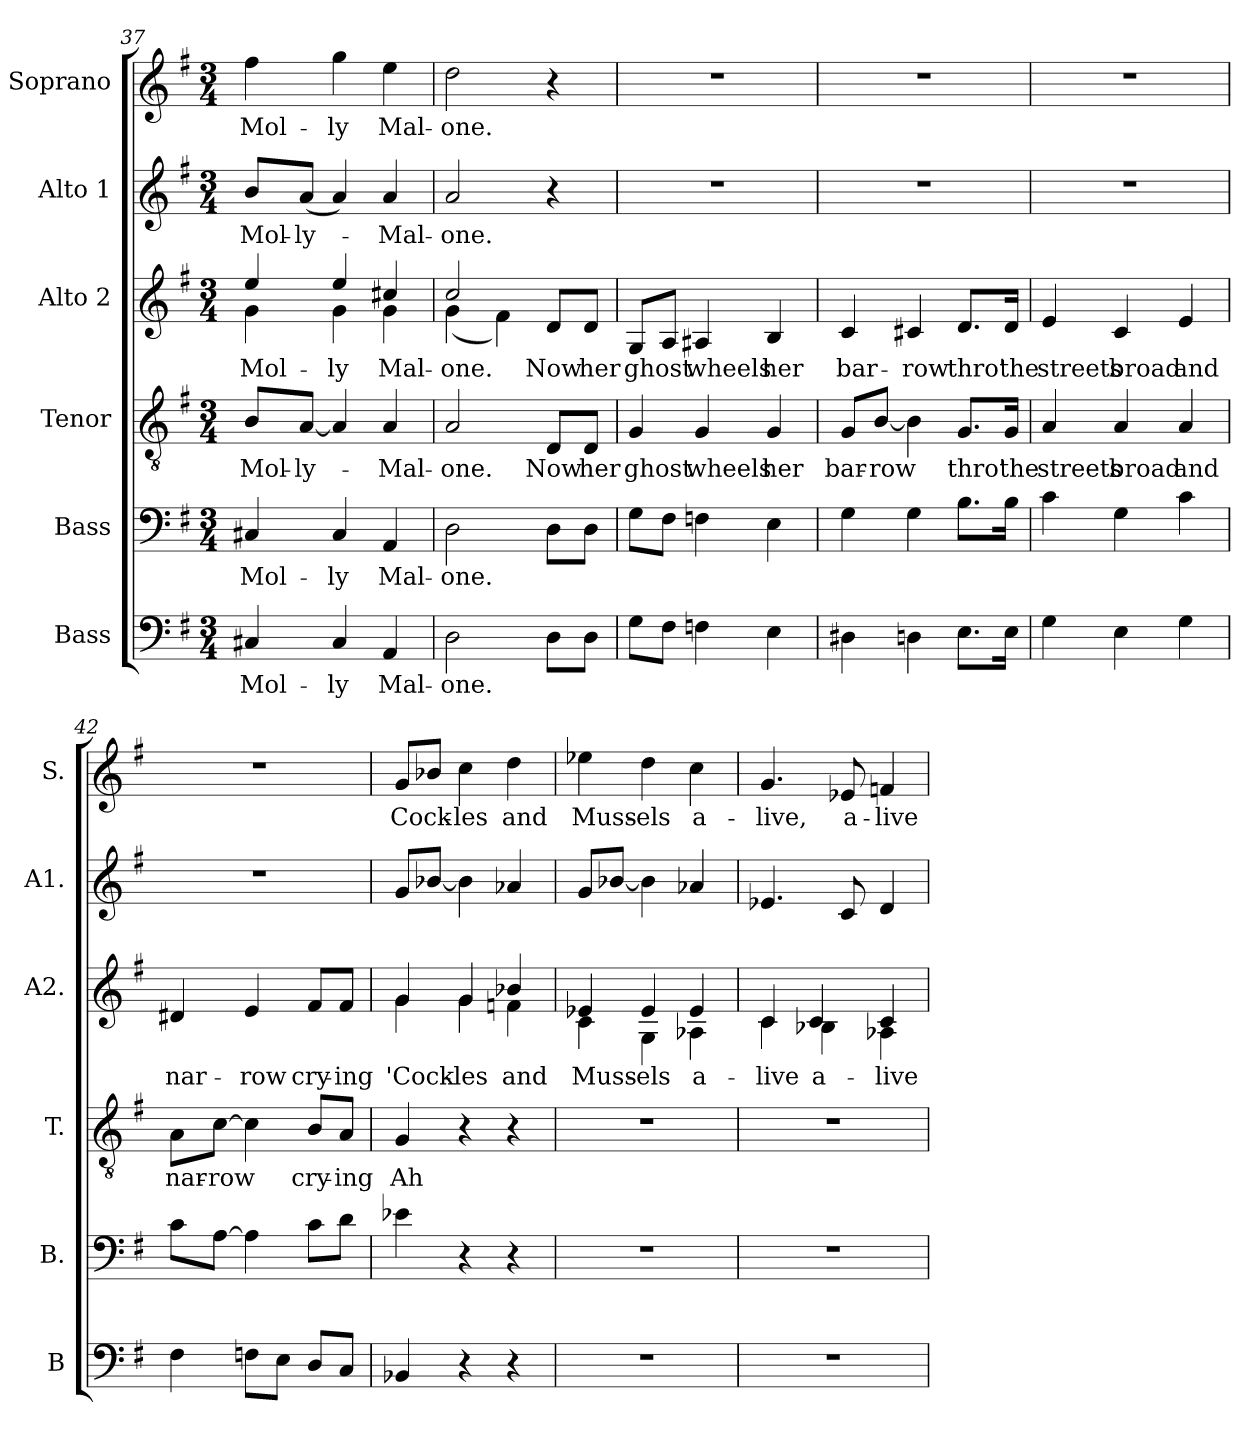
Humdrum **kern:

**kern	**text	**kern	**text	**kern	**text	**kern	**text	**kern	**text	**kern	**text
*part6	*part6	*part5	*part5	*part4	*part4	*part3	*part3	*part2	*part2	*part1	*part1
*staff6	*staff6	*staff5	*staff5	*staff4	*staff4	*staff3	*staff3	*staff2	*staff2	*staff1	*staff1
*I"Bass	*	*I"Bass	*	*I"Tenor	*	*I"Alto 2	*	*I"Alto 1	*	*I"Soprano	*
*I'B	*	*I'B.	*	*I'T.	*	*I'A2.	*	*I'A1.	*	*I'S.	*
!!LO:LB:g=z
*clefF4	*	*clefF4	*	*clefGv2	*	*clefG2	*	*clefG2	*	*clefG2	*
*k[f#]	*	*k[f#]	*	*k[f#]	*	*k[f#]	*	*k[f#]	*	*k[f#]	*
*G:	*	*G:	*	*G:	*	*G:	*	*G:	*	*G:	*
*M3/4	*	*M3/4	*	*M3/4	*	*M3/4	*	*M3/4	*	*M3/4	*
=37	=37	=37	=37	=37	=37	=37	=37	=37	=37	=37	=37
!	!LO:LY:b	!	!LO:LY:b	!	!LO:LY:b	!	!LO:LY:b	!	!LO:LY:b	!	!LO:LY:b
*	*	*	*	*	*	*^	*	*	*	*	*
4C#X/	Mol-	4C#X/	Mol-	8B/L	Mol-	4ee/	4g\	Mol-	8b/L	Mol-	4ff#\	Mol-
!	!	!	!	!	!LO:LY:b	!	!	!	!	!LO:LY:b	!	!
.	.	.	.	[8A/J	-ly-	.	.	.	(<8a/J	-ly-	.	.
!	!LO:LY:b	!	!LO:LY:b	!	!	!	!	!LO:LY:b	!	!	!	!LO:LY:b
4C#/	-ly	4C#/	-ly	4A/]	.	4ee/	4g\	-ly	4a/)	.	4gg\	-ly
!	!LO:LY:b	!	!LO:LY:b	!	!LO:LY:b	!	!	!LO:LY:b	!	!LO:LY:b	!	!LO:LY:b
4AA/	Mal-	4AA/	Mal-	4A/	-Mal-	4cc#X/	4g\	Mal-	4a/	-Mal-	4ee\	Mal-
=38	=38	=38	=38	=38	=38	=38	=38	=38	=38	=38	=38	=38
!	!LO:LY:b	!	!LO:LY:b	!	!LO:LY:b	!	!	!LO:LY:b	!	!LO:LY:b	!	!LO:LY:b
2D\	-one.	2D\	-one.	2A/	-one.	2cc/	(<4g\	-one.	2a/	-one.	2dd\	-one.
.	.	.	.	.	.	.	4f#\)	.	.	.	.	.
!	!	!	!	!	!LO:LY:b	!	!	!LO:LY:b	!	!	!	!
8D\L	.	8D\L	.	8D/L	Now	8d/L	4ryy	Now	4r	.	4r	.
!	!	!	!	!	!LO:LY:b	!	!	!LO:LY:b	!	!	!	!
8D\J	.	8D\J	.	8D/J	her	8d/J	.	her	.	.	.	.
*	*	*	*	*	*	*v	*v	*	*	*	*	*
=39	=39	=39	=39	=39	=39	=39	=39	=39	=39	=39	=39
!	!	!	!	!	!LO:LY:b	!	!LO:LY:b	!	!	!	!
8G\L	.	8G\L	.	4G/	ghost	8G/L	ghost	2.r	.	2.r	.
8F#\J	.	8F#\J	.	.	.	8A/J	.	.	.	.	.
!	!	!	!	!	!LO:LY:b	!	!LO:LY:b	!	!	!	!
4Fn\	.	4Fn\	.	4G/	wheels	4A#X/	wheels	.	.	.	.
!	!	!	!	!	!LO:LY:b	!	!LO:LY:b	!	!	!	!
4E\	.	4E\	.	4G/	her	4B/	her	.	.	.	.
=40	=40	=40	=40	=40	=40	=40	=40	=40	=40	=40	=40
!	!	!	!	!	!LO:LY:b	!	!LO:LY:b	!	!	!	!
4D#X\	.	4G\	.	8G/L	bar-	4c/	bar-	2.r	.	2.r	.
!	!	!	!	!	!LO:LY:b	!	!	!	!	!	!
.	.	.	.	[8B/J	-row	.	.	.	.	.	.
!	!	!	!	!	!	!	!LO:LY:b	!	!	!	!
4Dn\	.	4G\	.	4B\]	.	4c#X/	-row	.	.	.	.
!	!	!	!	!	!LO:LY:b	!	!LO:LY:b	!	!	!	!
8.E\L	.	8.B\L	.	8.G/L	thro'	8.d/L	thro'	.	.	.	.
!	!	!	!	!	!LO:LY:b	!	!LO:LY:b	!	!	!	!
16E\Jk	.	16B\Jk	.	16G/Jk	the	16d/Jk	the	.	.	.	.
!!LO:PB:g=z
=41	=41	=41	=41	=41	=41	=41	=41	=41	=41	=41	=41
!	!	!	!	!	!LO:LY:b	!	!LO:LY:b	!	!	!	!
4G\	.	4c\	.	4A/	streets	4e/	streets	2.r	.	2.r	.
!	!	!	!	!	!LO:LY:b	!	!LO:LY:b	!	!	!	!
4E\	.	4G\	.	4A/	broad	4c/	broad	.	.	.	.
!	!	!	!	!	!LO:LY:b	!	!LO:LY:b	!	!	!	!
4G\	.	4c\	.	4A/	and	4e/	and	.	.	.	.
=42	=42	=42	=42	=42	=42	=42	=42	=42	=42	=42	=42
!	!	!	!	!	!LO:LY:b	!	!LO:LY:b	!	!	!	!
4F#\	.	8c\L	.	8A\L	nar-	4d#X/	nar-	2.r	.	2.r	.
!	!	!	!	!	!LO:LY:b	!	!	!	!	!	!
.	.	[8A\J	.	[8c\J	-row	.	.	.	.	.	.
!	!	!	!	!	!	!	!LO:LY:b	!	!	!	!
8Fn\L	.	4A\]	.	4c\]	.	4e/	-row	.	.	.	.
8E\J	.	.	.	.	.	.	.	.	.	.	.
!	!	!	!	!	!LO:LY:b	!	!LO:LY:b	!	!	!	!
8D/L	.	8c\L	.	8B/L	cry-	8f#/L	cry-	.	.	.	.
!	!	!	!	!	!LO:LY:b	!	!LO:LY:b	!	!	!	!
8C/J	.	8d\J	.	8A/J	-ing	8f#/J	-ing	.	.	.	.
=43	=43	=43	=43	=43	=43	=43	=43	=43	=43	=43	=43
!	!	!	!	!	!LO:LY:b	!	!LO:LY:b	!	!	!	!LO:LY:b
*	*	*	*	*	*	*^	*	*	*	*	*
4BB-X/	.	4e-X\	.	4G/	Ah	4g/	4g\	'Cock-	8g/L	.	8g/L	Cock-
.	.	.	.	.	.	.	.	.	[8b-X/J	.	8b-X/J	.
!	!	!	!	!	!	!	!	!LO:LY:b	!	!	!	!LO:LY:b
4r	.	4r	.	4r	.	4g/	4g\	-les	4b-\]	.	4cc\	-les
!	!	!	!	!	!	!	!	!LO:LY:b	!	!	!	!LO:LY:b
4r	.	4r	.	4r	.	4b-X/	4fn\	and	4a-X/	.	4dd\	and
=44	=44	=44	=44	=44	=44	=44	=44	=44	=44	=44	=44	=44
!	!	!	!	!	!	!	!	!LO:LY:b	!	!	!	!LO:LY:b
2.r	.	2.r	.	2.r	.	4e-X/	4c\	Muss-	8g/L	.	4ee-X\	Muss-
.	.	.	.	.	.	.	.	.	[8b-X/J	.	.	.
!	!	!	!	!	!	!	!	!LO:LY:b	!	!	!	!LO:LY:b
.	.	.	.	.	.	4e-/	4G\	-els	4b-\]	.	4dd\	-els
!	!	!	!	!	!	!	!	!LO:LY:b	!	!	!	!LO:LY:b
.	.	.	.	.	.	4e-/	4A-X\	a-	4a-X/	.	4cc\	a-
=45	=45	=45	=45	=45	=45	=45	=45	=45	=45	=45	=45	=45
!	!	!	!	!	!	!	!	!LO:LY:b	!	!	!	!LO:LY:b
2.r	.	2.r	.	2.r	.	4c/	4c\	-live	4.e-X/	.	4.g/	-live,
!	!	!	!	!	!	!	!	!LO:LY:b	!	!	!	!
.	.	.	.	.	.	4c/	4B-X\	a-	.	.	.	.
!	!	!	!	!	!	!	!	!	!	!	!	!LO:LY:b
.	.	.	.	.	.	.	.	.	8c/	.	8e-X/	a-
!	!	!	!	!	!	!	!	!LO:LY:b	!	!	!	!LO:LY:b
.	.	.	.	.	.	4c/	4A-X\	-live	4d/	.	4fn/	-live
*	*	*	*	*	*	*v	*v	*	*	*	*	*
=	=	=	=	=	=	=	=	=	=	=	=
*-	*-	*-	*-	*-	*-	*-	*-	*-	*-	*-	*-
